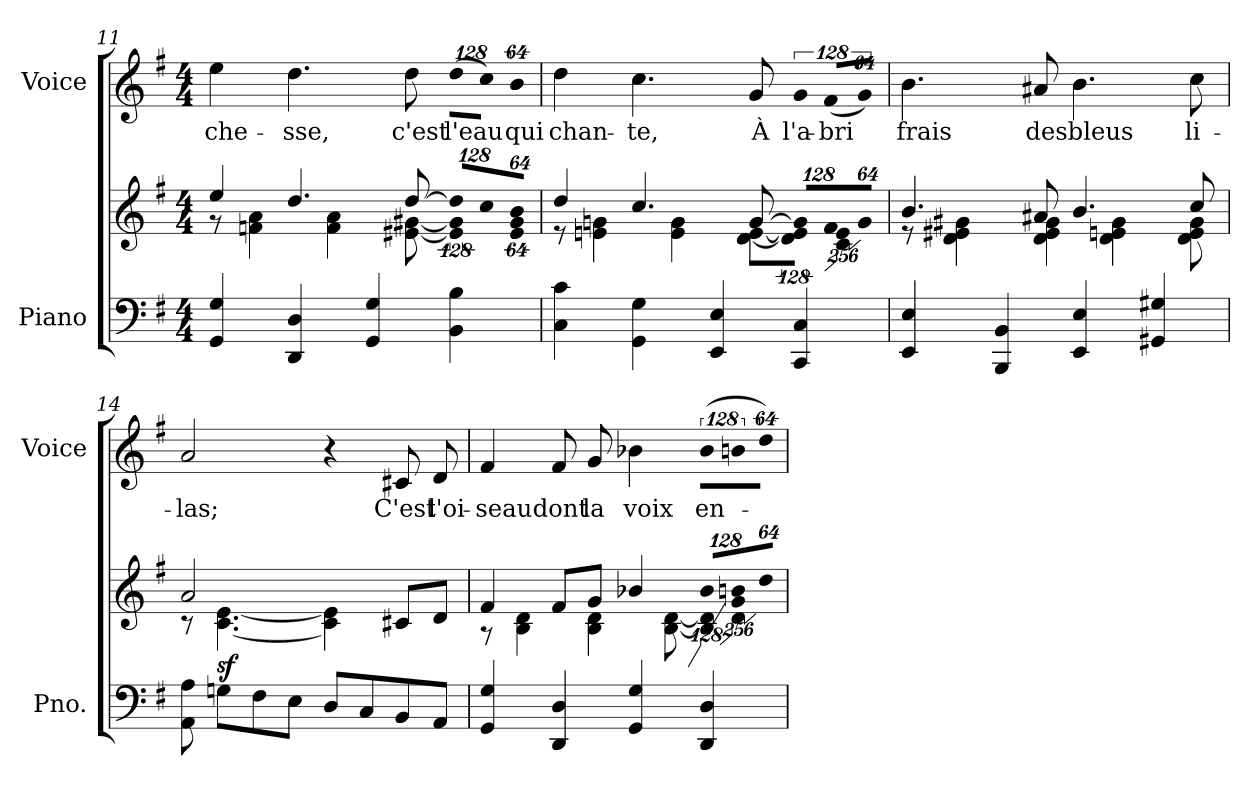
**kern	**kern	**dynam	**kern	**text
*part2	*part2	*part2	*part1	*part1
*staff3	*staff2	*staff2/3	*staff1	*staff1
*I"Piano	*	*	*I"Voice	*
*I'Pno.	*	*	*I'Voice	*
*clefF4	*clefG2	*	*clefG2	*
*k[f#]	*k[f#]	*	*k[f#]	*
*G:	*G:	*	*G:	*
*M4/4	*M4/4	*	*M4/4	*
=11	=11	=11	=11	=11
*	*^	*	*	*
!	!	!	!	!	!LO:LY:b:color=#000000
4GGi/ 4Gi	4eei/	8r	.	4eei\	-che-
.	.	4fni\ 4ai	.	.	.
!	!	!	!	!	!LO:LY:b:color=#000000
4DDi/ 4Di	4.ddi/	.	.	4.ddi\	-sse,
.	.	4fi\ 4ai	.	.	.
4GGi/ 4Gi	.	.	.	.	.
!	!	!	!	!	!LO:LY:b:color=#000000
.	[>8ddi/	[<8e#Xi\ [<8g#Xi	.	8ddi\	c'est
*	*Xbrackettup	*	*	*	*
!	!LO:N:vis=8	!	!	!	!
*	*	*brackettup	*	*	*
!	!	!LO:N:vis=4	!	!LO:N:vis=8	!
!	!	!	!	!	!LO:LY:b:color=#000000
4BBi\ 4Bi	1024%85ddi/L]	512%85e#i\] 512%85g#i]	.	(1024%85ddi\L	l'eau
!	!LO:N:vis=8	!	!	!LO:N:vis=8	!
.	1024%85cci/	.	.	1024%85cci\J)	.
!	!LO:N:vis=8	!LO:N:vis=8	!	!LO:N:vis=8	!
!	!	!	!	!	!LO:LY:b:color=#000000
.	512%43bi/J	512%43e#i\ 512%43g#i	.	512%43bi\	qui
=12	=12	=12	=12	=12	=12
!	!	!	!	!	!LO:LY:b:color=#000000
4Ci\ 4ci	4ddi/	8r	.	4ddi\	chan-
.	.	4eni\ 4gni	.	.	.
!	!	!	!	!	!LO:LY:b:color=#000000
4GGi\ 4Gi	4.cci/	.	.	4.cci\	-te,
.	.	4ei\ 4gi	.	.	.
4EEi/ 4Ei	.	.	.	.	.
!	!	!	!	!	!LO:LY:b:color=#000000
.	[>8gi/	[<8di\ [<8eiL	.	8gi/	À
*	*Xbrackettup	*	*	*	*
!	!LO:N:vis=8	!	!	!	!
*	*	*brackettup	*	*	*
!	!	!LO:N:vis=8	!	!LO:N:vis=8	!
!	!	!	!	!	!LO:LY:b:color=#000000
4CCi/ 4Ci	1024%85gi/L]	1024%85di\] 1024%85ei]J	.	1024%85gi/	l'a-
!	!LO:N:vis=8	!LO:N:vis=4	!	!LO:N:vis=8	!
!	!	!	!	!	!LO:LY:b:color=#000000
.	1024%85f#i/	1024%171ci\ 1024%171ei	.	(1024%85f#i/L	-bri
!	!LO:N:vis=8	!	!	!LO:N:vis=8	!
.	512%43gi/J	.	.	512%43gi/J)	.
!!LO:LB:g=z
=13	=13	=13	=13	=13	=13
!	!	!	!	!	!LO:LY:b:color=#000000
4EEi/ 4Ei	4.bi/	8r	.	4.bi\	frais
.	.	4di\ 4e#Xi 4g#Xi	.	.	.
4BBBi/ 4BBi	.	.	.	.	.
!	!	!	!	!	!LO:LY:b:color=#000000
.	8a#Xi/	4di\ 4e#i 4g#i	.	8a#Xi/	des
!	!	!	!	!	!LO:LY:b:color=#000000
4EEi/ 4Ei	4.bi/	.	.	4.bi\	bleus
.	.	4di\ 4eni 4g#i	.	.	.
4GG#Xi/ 4G#Xi	.	.	.	.	.
!	!	!	!	!	!LO:LY:b:color=#000000
.	8cci/	8di\ 8ei 8g#i	.	8cci\	li-
=14	=14	=14	=14	=14	=14
!	!	!	!	!	!LO:LY:b:color=#000000
8AAi\ 8Ai	2ai/	8r	.	2ai/	-las;
8Gni\L	.	[<4.ci\ [<4.ei	sf	.	.
8F#i\	.	.	.	.	.
8Ei\J	.	.	.	.	.
8Di/L	4ci\] 4ei]	2ryy	.	4r	.
8Ci/	.	.	.	.	.
!	!	!	!	!	!LO:LY:b:color=#000000
8BBi/	8c#Xi/L	.	.	8c#Xi/	C'est
!	!	!	!	!	!LO:LY:b:color=#000000
8AAi/J	8di/J	.	.	8di/	l'oi-
=15	=15	=15	=15	=15	=15
!	!	!	!	!	!LO:LY:b:color=#000000
4GGi/ 4Gi	4f#i/	8r	.	4f#i/	-seau
.	.	4Bi\ 4di	.	.	.
!	!	!	!	!	!LO:LY:b:color=#000000
4DDi/ 4Di	8f#i/L	.	.	8f#i/	dont
!	!	!	!	!	!LO:LY:b:color=#000000
.	8gi/J	4Bi\ 4di	.	8gi/	la
!	!	!	!	!	!LO:LY:b:color=#000000
4GGi/ 4Gi	4b-Xi/	.	.	4b-Xi\	voix
.	.	[<8Bi\ [<8di	.	.	.
*	*Xbrackettup	*	*	*	*
!	!LO:N:vis=8	!	!	!	!
*	*	*brackettup	*	*	*
!	!	!LO:N:vis=8	!	!LO:N:vis=8	!
!	!	!	!	!	!LO:LY:b:color=#000000
4DDi/ 4Di	1024%85b-i/L	1024%85Bi\] 1024%85di]	.	(1024%85b-i\L	en-
!	!LO:N:vis=8	!LO:N:vis=4	!	!LO:N:vis=8	!
.	1024%85bni/	1024%171di\ 1024%171gi	.	1024%85bni\	.
!	!LO:N:vis=8	!	!	!LO:N:vis=8	!
.	512%43ddi/J	.	.	512%43ddi\J)	.
*	*v	*v	*	*	*
=	=	=	=	=
*-	*-	*-	*-	*-
